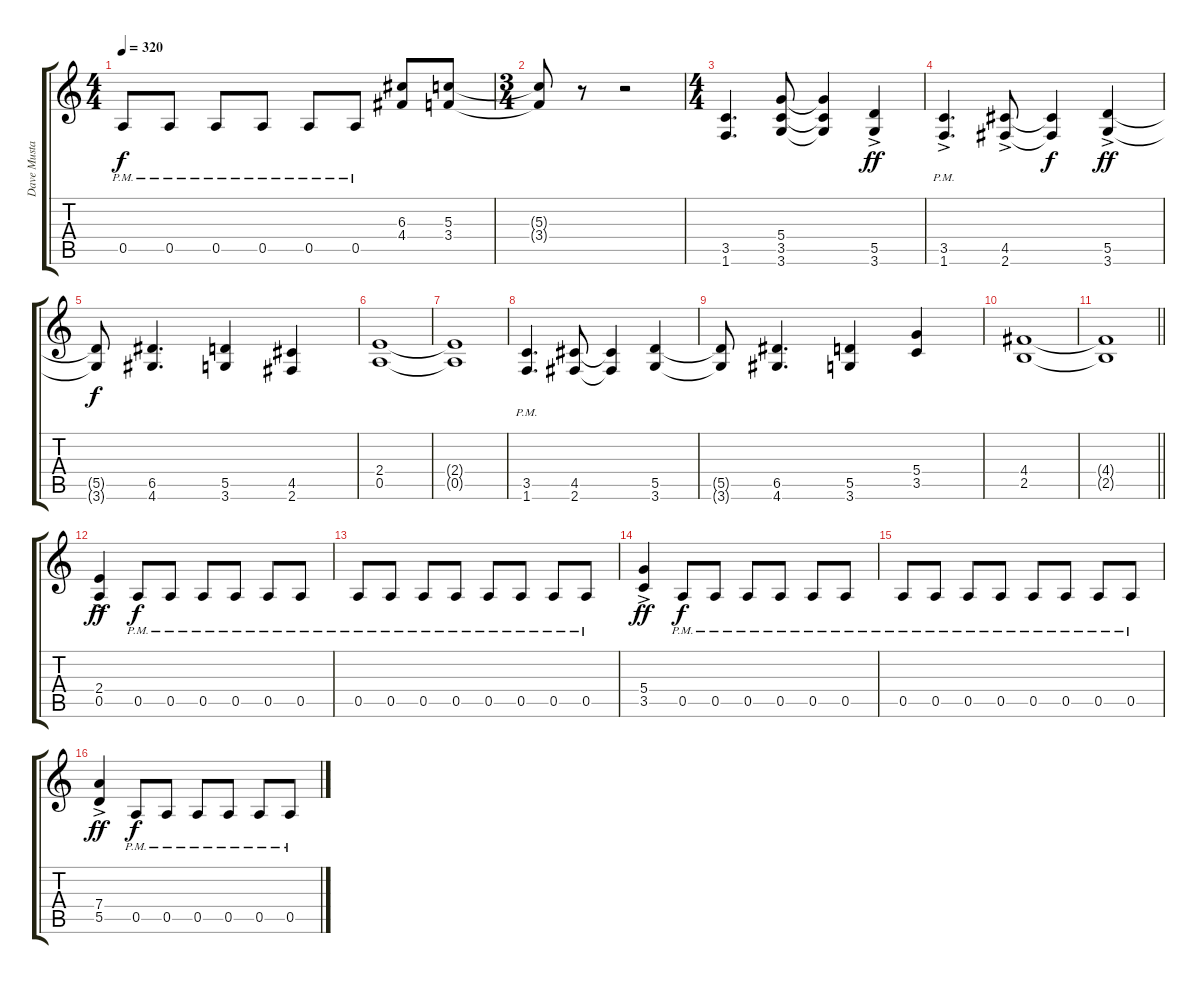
\track ("Dave Mustaine" "Dave Musta") {instrument distortionguitar}
\staff {score tabs}
\tuning (E4 B3 G3 D3 A2 E2) {hide}
\ts (4 4)
\tempo 320
\clef g2
\ks c
0.5{pm}.8{dy f} 0.5{pm}.8 0.5{pm}.8 0.5{pm}.8 0.5{pm}.8 0.5{pm}.8 (6.3 4.4).8 (5.3 3.4).8 |
\ts (3 4)
(5.3{t} 3.4{t}).8 r.8 r.2 |
\ts (4 4)
(3.5 1.6).4{d} (5.4 3.5 3.6).8 (5.4{t} 3.5{t} 3.6{t}).4 (5.5{ac} 3.6{ac}).4{dy ff} |
(3.5{ac pm} 1.6{ac pm}).4{d} (4.5{ac} 2.6{ac}).8 (4.5{t} 2.6{t}).4{dy f} (5.5{ac} 3.6{ac}).4{dy ff} |
(5.5{t} 3.6{t}).8{dy f} (6.5 4.6).4{d} (5.5 3.6).4 (4.5 2.6).4 |
(2.4 0.5).1 |
(2.4{t} 0.5{t}).1 |
(3.5{pm} 1.6{pm}).4{d} (4.5 2.6).8 (4.5{t} 2.6{t}).4 (5.5 3.6).4 |
(5.5{t} 3.6{t}).8 (6.5 4.6).4{d} (5.5 3.6).4 (5.4 3.5).4 |
(4.4 2.5).1 |
\barLineRight lightlight
(4.4{t} 2.5{t}).1 |
(2.4{ac} 0.5{ac}).4{dy ff} 0.5{pm}.8{dy f} 0.5{pm}.8 0.5{pm}.8 0.5{pm}.8 0.5{pm}.8 0.5{pm}.8 |
0.5{pm}.8 0.5{pm}.8 0.5{pm}.8 0.5{pm}.8 0.5{pm}.8 0.5{pm}.8 0.5{pm}.8 0.5{pm}.8 |
(5.4{ac} 3.5{ac}).4{dy ff} 0.5{pm}.8{dy f} 0.5{pm}.8 0.5{pm}.8 0.5{pm}.8 0.5{pm}.8 0.5{pm}.8 |
0.5{pm}.8 0.5{pm}.8 0.5{pm}.8 0.5{pm}.8 0.5{pm}.8 0.5{pm}.8 0.5{pm}.8 0.5{pm}.8 |
(7.4{ac} 5.5{ac}).4{dy ff} 0.5{pm}.8{dy f} 0.5{pm}.8 0.5{pm}.8 0.5{pm}.8 0.5{pm}.8 0.5{pm}.8
